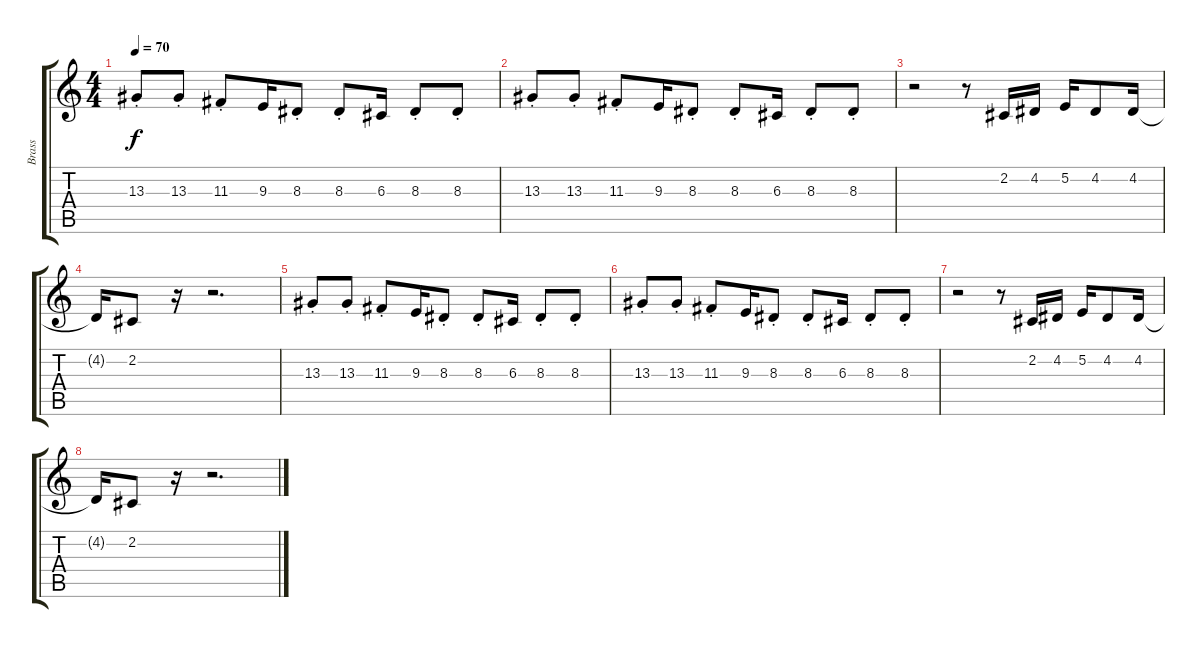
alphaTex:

\track ("Brass " "Brass ") {instrument brasssection}
\staff {score tabs}
\tuning (E4 B3 G3 D3 A2 E2) {hide}
\ts (4 4)
\tempo 70
\clef g2
\ks c
13.3{st}.8{dy f} 13.3{st}.8 11.3{st}.8 9.3.16 8.3{st}.8 8.3{st}.8 6.3.16 8.3{st}.8 8.3{st}.8 |
13.3{st}.8 13.3{st}.8 11.3{st}.8 9.3.16 8.3{st}.8 8.3{st}.8 6.3.16 8.3{st}.8 8.3{st}.8 |
r.2 r.8 2.2.16 4.2.16 5.2.16 4.2.8 4.2.16 |
4.2{t}.16 2.2.8 r.16 r.2{d} |
13.3{st}.8 13.3{st}.8 11.3{st}.8 9.3.16 8.3{st}.8 8.3{st}.8 6.3.16 8.3{st}.8 8.3{st}.8 |
13.3{st}.8 13.3{st}.8 11.3{st}.8 9.3.16 8.3{st}.8 8.3{st}.8 6.3.16 8.3{st}.8 8.3{st}.8 |
r.2 r.8 2.2.16 4.2.16 5.2.16 4.2.8 4.2.16 |
4.2{t}.16 2.2.8 r.16 r.2{d}
